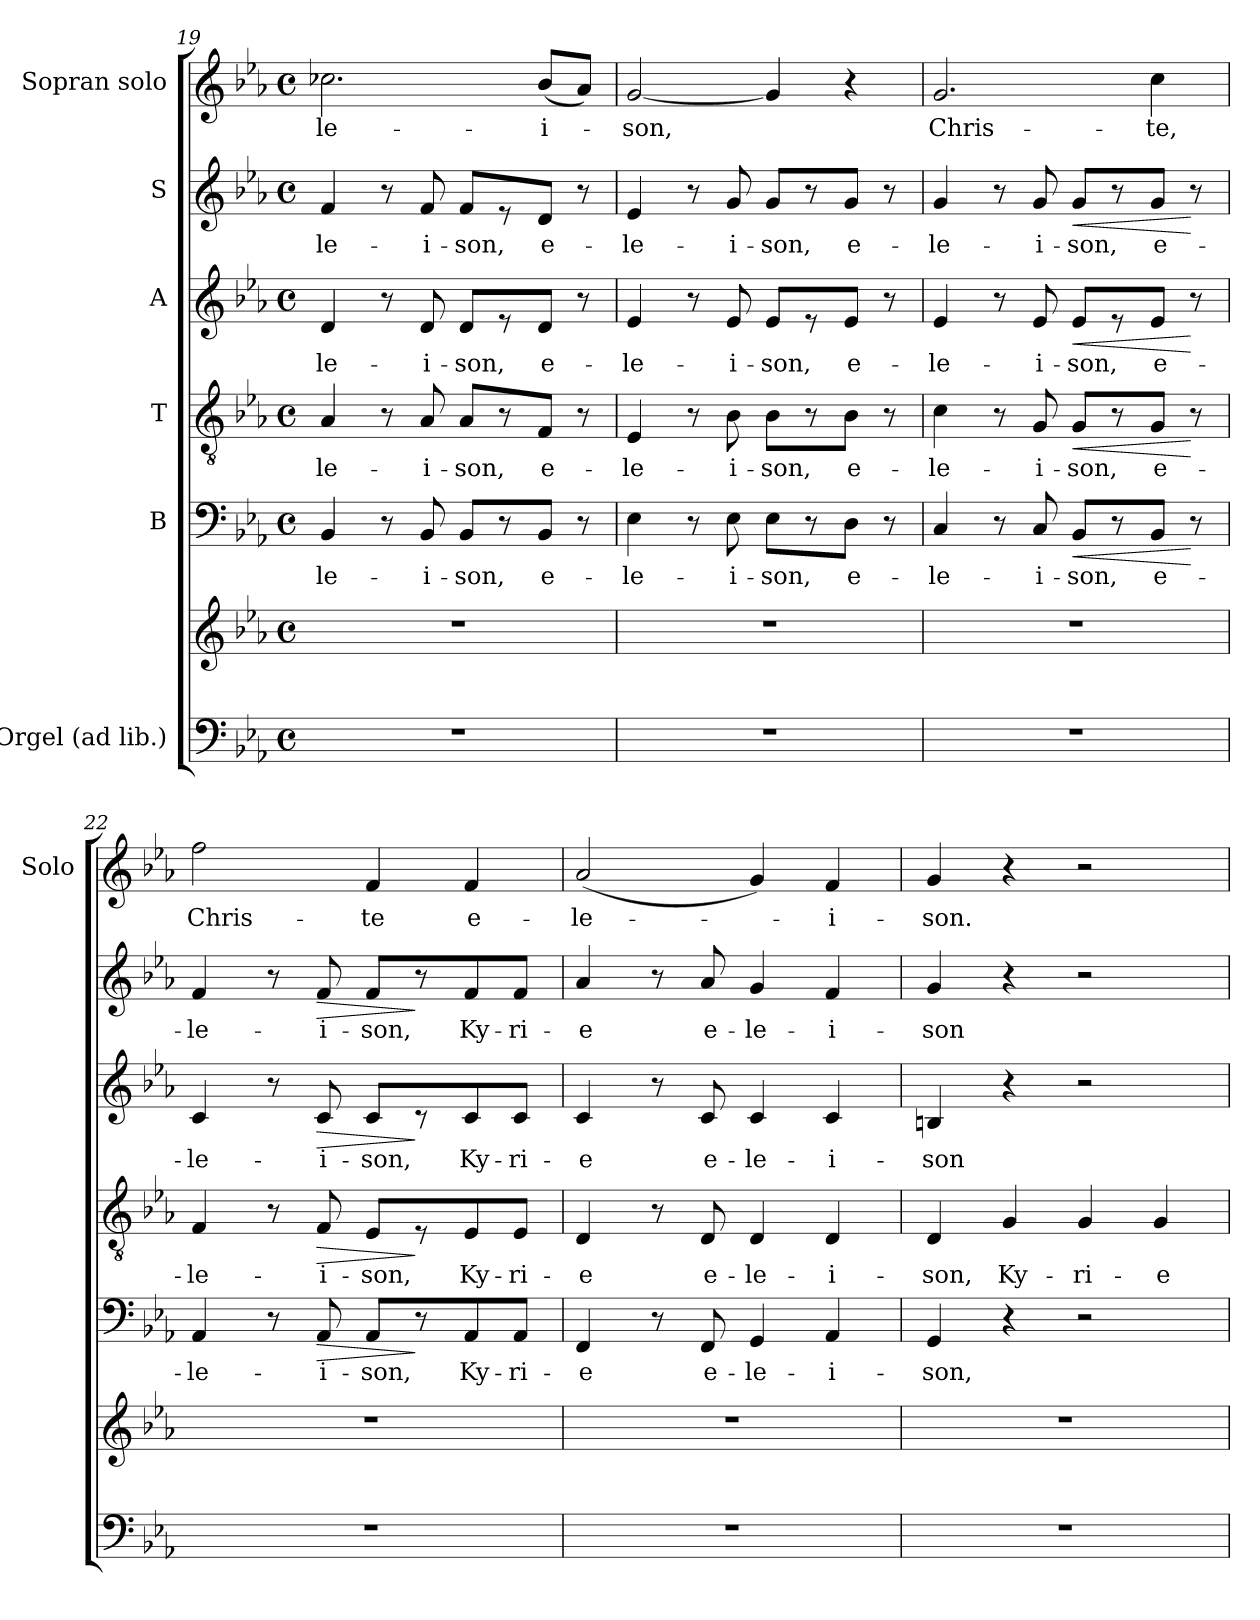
**kern	**kern	**kern	**text	**dynam	**kern	**text	**dynam	**kern	**text	**dynam	**kern	**text	**dynam	**kern	**text
*part6	*part6	*part5	*part5	*part5	*part4	*part4	*part4	*part3	*part3	*part3	*part2	*part2	*part2	*part1	*part1
*staff7	*staff6	*staff5	*staff5	*staff5	*staff4	*staff4	*staff4	*staff3	*staff3	*staff3	*staff2	*staff2	*staff2	*staff1	*staff1
*I"Orgel (ad lib.)	*	*I"B	*	*	*I"T	*	*	*I"A	*	*	*I"S	*	*	*I"Sopran solo	*
*	*	*	*	*	*	*	*	*	*	*	*	*	*	*I'Solo	*
!!LO:LB:g=z
*clefF4	*clefG2	*clefF4	*	*	*clefGv2	*	*	*clefG2	*	*	*clefG2	*	*	*clefG2	*
*k[b-e-a-]	*k[b-e-a-]	*k[b-e-a-]	*	*	*k[b-e-a-]	*	*	*k[b-e-a-]	*	*	*k[b-e-a-]	*	*	*k[b-e-a-]	*
*c:	*c:	*c:	*	*	*c:	*	*	*c:	*	*	*c:	*	*	*c:	*
*M4/4	*M4/4	*M4/4	*	*	*M4/4	*	*	*M4/4	*	*	*M4/4	*	*	*M4/4	*
*met(c)	*met(c)	*met(c)	*	*	*met(c)	*	*	*met(c)	*	*	*met(c)	*	*	*met(c)	*
=19	=19	=19	=19	=19	=19	=19	=19	=19	=19	=19	=19	=19	=19	=19	=19
1r	1r	4BB-/	-le-	.	4A-/	-le-	.	4d/	-le-	.	4f/	-le-	.	2.cc-X\	-le-
.	.	8r	.	.	8r	.	.	8r	.	.	8r	.	.	.	.
.	.	8BB-/	-i-	.	8A-/	-i-	.	8d/	-i-	.	8f/	-i-	.	.	.
.	.	8BB-/L	-son,	.	8A-/L	-son,	.	8d/L	-son,	.	8f/L	-son,	.	.	.
.	.	8r	.	.	8r	.	.	8r	.	.	8r	.	.	.	.
.	.	8BB-/J	e-	.	8F/J	e-	.	8d/J	e-	.	8d/J	e-	.	(8b-/L	-i-
.	.	8r	.	.	8r	.	.	8r	.	.	8r	.	.	8a-/J)	.
=20	=20	=20	=20	=20	=20	=20	=20	=20	=20	=20	=20	=20	=20	=20	=20
1r	1r	4E-\	-le-	.	4E-/	-le-	.	4e-/	-le-	.	4e-/	-le-	.	[2g/	-son,
.	.	8r	.	.	8r	.	.	8r	.	.	8r	.	.	.	.
.	.	8E-\	-i-	.	8B-\	-i-	.	8e-/	-i-	.	8g/	-i-	.	.	.
.	.	8E-\L	-son,	.	8B-\L	-son,	.	8e-/L	-son,	.	8g/L	-son,	.	4g/]	.
.	.	8r	.	.	8r	.	.	8r	.	.	8r	.	.	.	.
.	.	8D\J	e-	.	8B-\J	e-	.	8e-/J	e-	.	8g/J	e-	.	4r	.
.	.	8r	.	.	8r	.	.	8r	.	.	8r	.	.	.	.
=21	=21	=21	=21	=21	=21	=21	=21	=21	=21	=21	=21	=21	=21	=21	=21
1r	1r	4C/	-le-	.	4c\	-le-	.	4e-/	-le-	.	4g/	-le-	.	2.g/	Chris-
.	.	8r	.	.	8r	.	.	8r	.	.	8r	.	.	.	.
.	.	8C/	-i-	.	8G/	-i-	.	8e-/	-i-	.	8g/	-i-	.	.	.
!	!	!	!	!LO:HP:b	!	!	!LO:HP:b	!	!	!LO:HP:b	!	!	!LO:HP:b	!	!
.	.	8BB-/L	-son,	<	8G/L	-son,	<	8e-/L	-son,	<	8g/L	-son,	<	.	.
.	.	8r	.	.	8r	.	.	8r	.	.	8r	.	.	.	.
.	.	8BB-/J	e-	.	8G/J	e-	.	8e-/J	e-	.	8g/J	e-	.	4cc\	-te,
.	.	8r	.	[	8r	.	[	8r	.	[	8r	.	[	.	.
=22	=22	=22	=22	=22	=22	=22	=22	=22	=22	=22	=22	=22	=22	=22	=22
1r	1r	4AA-/	-le-	.	4F/	-le-	.	4c/	-le-	.	4f/	-le-	.	2ff\	Chris-
.	.	8r	.	.	8r	.	.	8r	.	.	8r	.	.	.	.
!	!	!	!	!LO:HP:b	!	!	!LO:HP:b	!	!	!LO:HP:b	!	!	!LO:HP:b	!	!
.	.	8AA-/	-i-	>	8F/	-i-	>	8c/	-i-	>	8f/	-i-	>	.	.
.	.	8AA-/L	-son,	.	8E-/L	-son,	.	8c/L	-son,	.	8f/L	-son,	.	4f/	-te
.	.	8r	.	]	8r	.	]	8r	.	]	8r	.	]	.	.
.	.	8AA-/	Ky-	.	8E-/	Ky-	.	8c/	Ky-	.	8f/	Ky-	.	4f/	e-
.	.	8AA-/J	-ri-	.	8E-/J	-ri-	.	8c/J	-ri-	.	8f/J	-ri-	.	.	.
=23	=23	=23	=23	=23	=23	=23	=23	=23	=23	=23	=23	=23	=23	=23	=23
1r	1r	4FF/	-e	.	4D/	-e	.	4c/	-e	.	4a-/	-e	.	(2a-/	-le-
.	.	8r	.	.	8r	.	.	8r	.	.	8r	.	.	.	.
.	.	8FF/	e-	.	8D/	e-	.	8c/	e-	.	8a-/	e-	.	.	.
.	.	4GG/	-le-	.	4D/	-le-	.	4c/	-le-	.	4g/	-le-	.	4g/)	.
.	.	4AA-/	-i-	.	4D/	-i-	.	4c/	-i-	.	4f/	-i-	.	4f/	-i-
=24	=24	=24	=24	=24	=24	=24	=24	=24	=24	=24	=24	=24	=24	=24	=24
1r	1r	4GG/	-son,	.	4D/	-son,	.	4Bn/	-son	.	4g/	-son	.	4g/	-son.
.	.	4r	.	.	4G/	Ky-	.	4r	.	.	4r	.	.	4r	.
.	.	2r	.	.	4G/	-ri-	.	2r	.	.	2r	.	.	2r	.
.	.	.	.	.	4G/	-e	.	.	.	.	.	.	.	.	.
=	=	=	=	=	=	=	=	=	=	=	=	=	=	=	=
*-	*-	*-	*-	*-	*-	*-	*-	*-	*-	*-	*-	*-	*-	*-	*-
